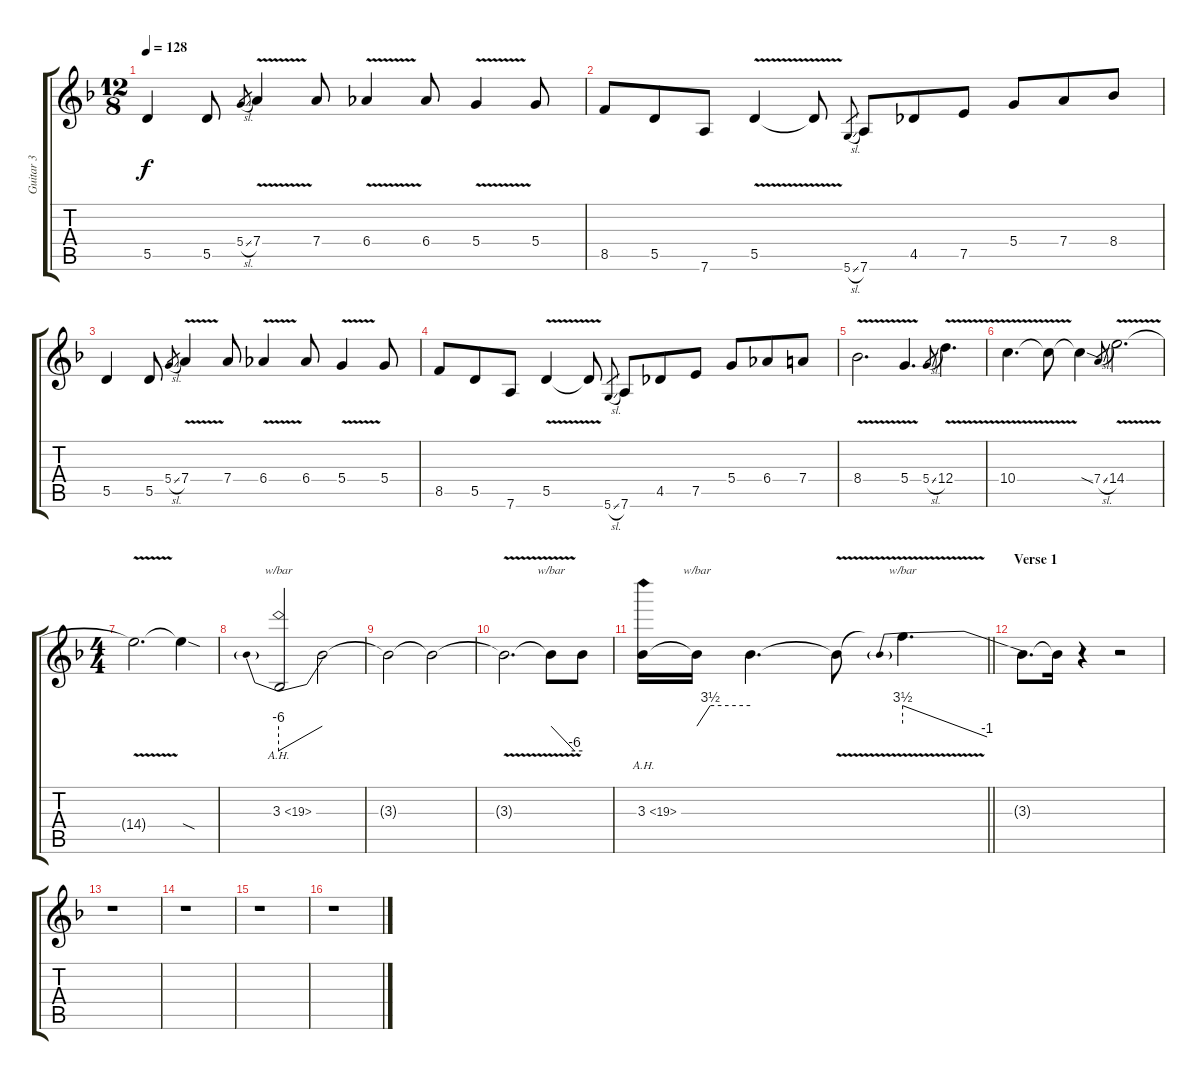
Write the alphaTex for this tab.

\track ("Guitar 3" "Guitar 3") {instrument distortionguitar}
\staff {score tabs}
\tuning (E4 B3 G3 D3 A2 D2) {hide}
\ts (12 8)
\tempo 128
\clef g2
\ks dminor
5.5.4{dy f} 5.5.8 5.4{sl}.8{gr} 7.4{v}.4 7.4.8 6.4{v}.4 6.4.8 5.4{v}.4 5.4.8 |
8.5.8 5.5.8 7.6.8 5.5{v}.4 5.5{t}.8 5.6{sl}.8{gr} 7.6.8 4.5.8 7.5.8 5.4.8 7.4.8 8.4.8 |
5.5.4 5.5.8 5.4{sl}.8{gr} 7.4{v}.4 7.4.8 6.4{v}.4 6.4.8 5.4{v}.4 5.4.8 |
8.5.8 5.5.8 7.6.8 5.5{v}.4 5.5{t}.8 5.6{sl}.8{gr} 7.6.8 4.5.8 7.5.8 5.4.8 6.4.8 7.4.8 |
8.4{v}.2{d} 5.4{v}.4{d} 5.4{sl}.8{gr} 12.4{v}.4{d} |
10.4{v}.4{d} 10.4{t}.8 10.4{sod t}.4 7.4{sl}.8{gr} 14.4{v}.2{d} |
\ts (4 4)
14.4{t}.2{d} 14.4{sod t}.4 |
3.3{ah 16}.2{tbe (predivedive default 0 -24 60 0)} 3.3{t}.2 |
3.3{t}.2 3.3{t}.2 |
3.3{v t}.2{d} 3.3{t}.8{tbe (custom default 0 0 45 -24 60 -24)} 3.3{t}.8 |
\barLineRight lightlight
3.3{ah 16}.16 3.3{t}.16{tbe (custom default 0 0 15 14 60 14)} 3.3{t}.4{d} 3.3{v t}.8 3.3{t}.4{d tbe (predivedive default 0 14 60 -4)} |
\section ("" "Verse 1")
3.3{t}.8{d} 3.3{t}.16 r.4 r.2 |
r.1 |
r.1 |
r.1 |
r.1
